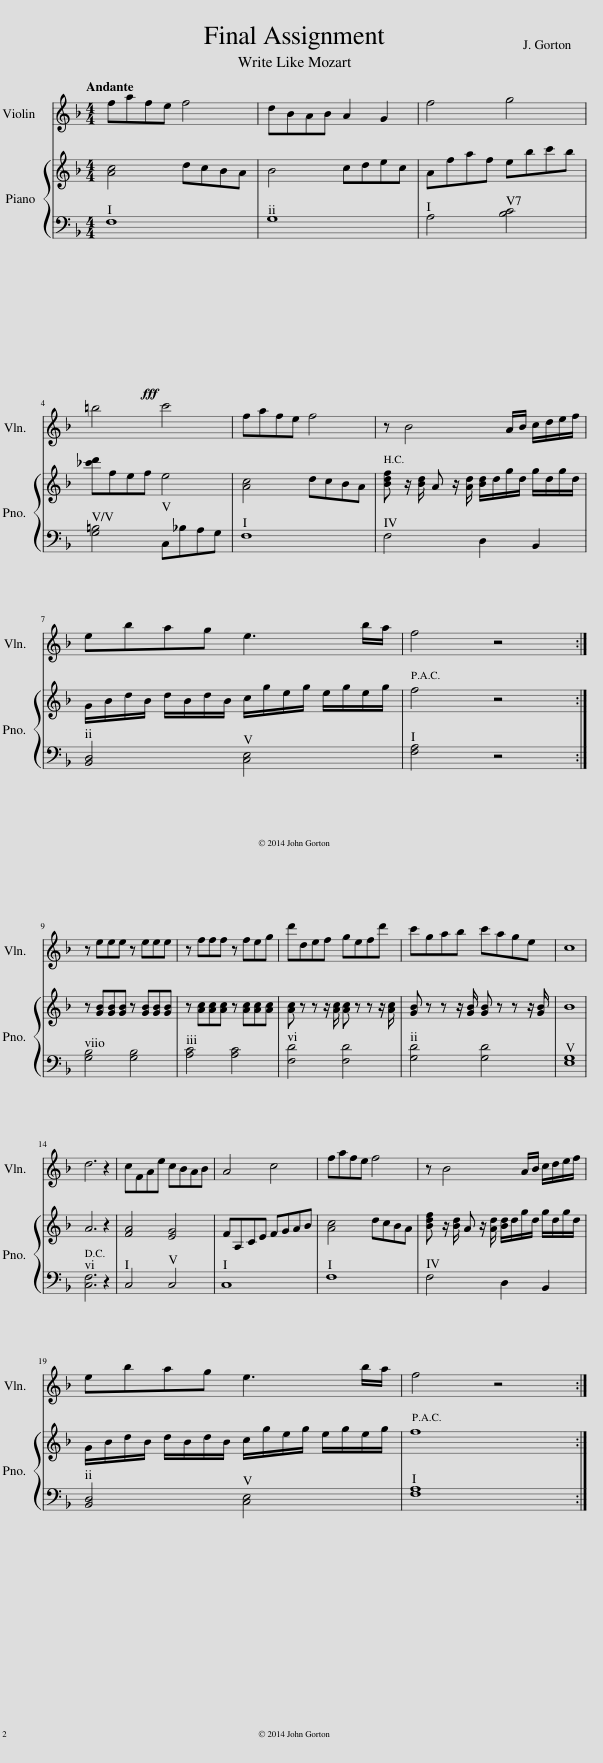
X:1
%%score 1 { 2 | 3 }
L:1/8
Q:1/4=96
M:4/4
I:linebreak $
K:F
V:1 treble
V:2 treble
V:3 bass
V:1
 fafe f4 | dBAB A2 G2 | f4 g4 |$ =b4 c'4 | fafe f4 | %5
 z B4 A/B/ c/d/e/f/ |$ ebag e3 b/a/ | f4 z4 :|$ z eee z eee | z fff z feg | %10
 d'def gefd' | c'gab c'age | c8 |$ d6 z2 | cFAe cBAB | %15
 A4 c4 | fafe f4 | z B4 A/B/ c/d/e/f/ |$ ebag e3 b/a/ | f4 z4 :| %20
V:2
 [Ac]4 dcBA | B4 cdec | Afaf ebc'b |$ [_c'd']fef e4 | [Ac]4 dcBA | %5
 [Bdf] z/ [Bd]/ A z/ [Ad]/ [Bd]/d/g/d/ g/d/g/d/ |$ G/B/d/B/ d/B/d/B/ c/g/e/g/ e/g/e/g/ | f4 z4 :|$ z [GB][GB][GB] z [GB][GB][GB] | z [Ac][Ac][Ac] z [Ac][Ac][Ac] | %10
 [Ac] z z z/ [Ac]/ [Ac] z z z/ [Ac]/ | [GB] z z z/ [GB]/ [GB] z z z/ [GB]/ | B8 |$ A6 z2 | [FA]4 [EG]4 | %15
 FA,CE FGAB | [Ac]4 dcBA | [Bdf] z/ [Bd]/ A z/ [Ad]/ [Bd]/d/g/d/ g/d/g/d/ |$ G/B/d/B/ d/B/d/B/ c/g/e/g/ e/g/e/g/ | f8 :| %20
V:3
!fff! F,8 | G,8 | A,4 [B,C]4 |$ [G,=B,]4 C,_B,A,G, | F,8 | %5
 F,4 D,2 B,,2 |$ [B,,D,]4 [C,E,]4 | [F,A,]4 z4 :|$ [G,B,]4 [G,B,]4 | [A,C]4 [A,C]4 | %10
 [F,D]4 [F,D]4 | [G,D]4 [G,D]4 | [E,G,]8 |$ [C,F,]6 z2 | C,4 C,4 | %15
 C,8 | F,8 | F,4 D,2 B,,2 |$ [B,,D,]4 [C,E,]4 | [F,A,]8 :| %20
